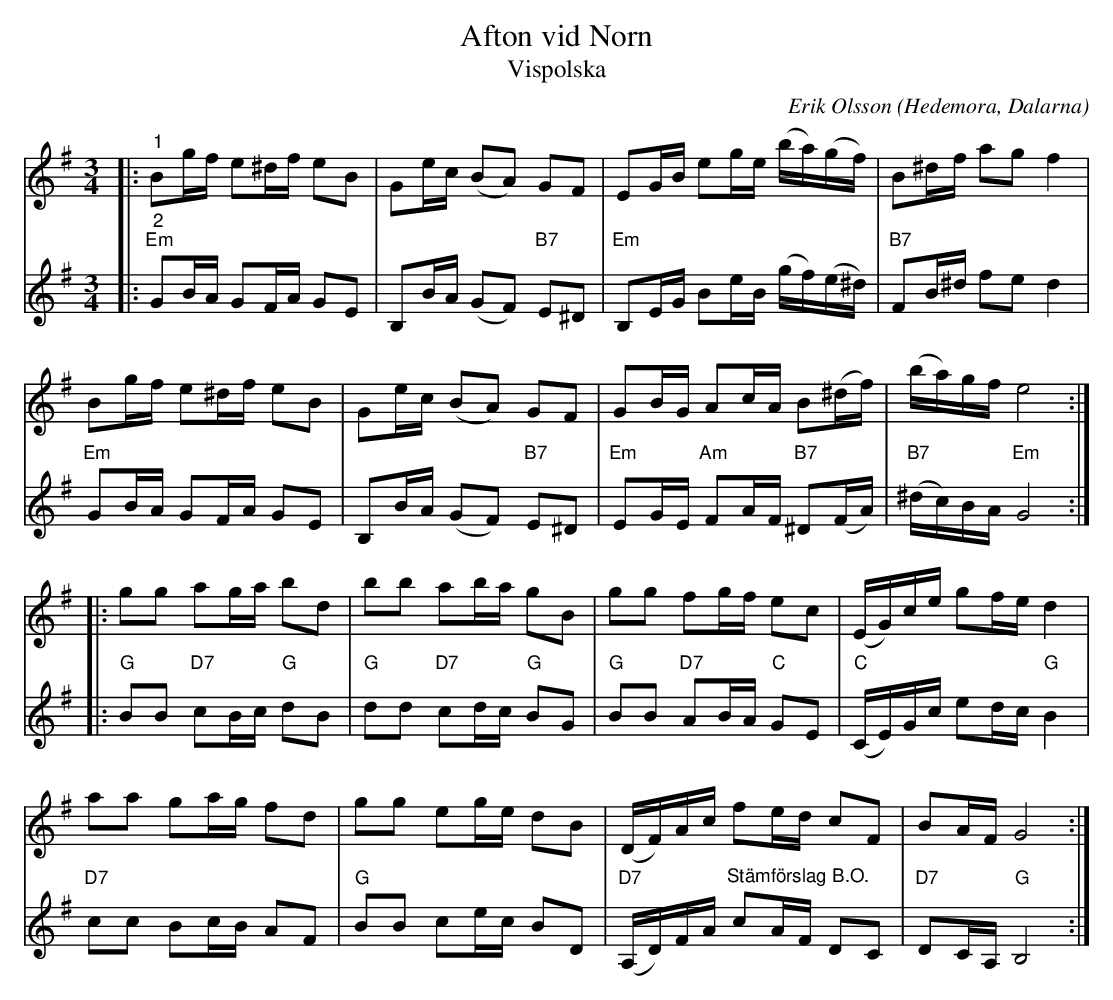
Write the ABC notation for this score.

X:1
T:Afton vid Norn
T:Vispolska
C:Erik Olsson
O:Hedemora, Dalarna
L:1/8
M:3/4
K:G
V:1
|:"^1" Bg/f/ e^d/f/ eB | Ge/c/ (BA) GF | EG/B/ eg/e/ (b/a/)(g/f/) | B^d/f/ ag f2 |
 Bg/f/ e^d/f/ eB | Ge/c/ (BA) GF | GB/G/ Ac/A/ B(^d/f/) | (b/a/)g/f/ e4 ::
 gg ag/a/ bd | bb ab/a/ gB | gg fg/f/ ec | (E/G/)c/e/ gf/e/ d2 |
aa ga/g/ fd | gg eg/e/ dB | (D/F/)A/c/ fe/d/ cF | BA/F/ G4 :|
V:2
|:"^2" "Em"GB/A/ GF/A/ GE | B,B/A/ (GF)"B7" E^D |"Em" B,E/G/ Be/B/ (g/f/)(e/^d/) | "B7" FB/^d/ fe d2 |
"Em" GB/A/ GF/A/ GE | B,B/A/ (GF) "B7" E^D |"Em" EG/E/ "Am" FA/F/ "B7" ^D(F/A/) | "B7" (^d/c/)B/A/ "Em" G4 ::
"G" BB "D7" cB/c/ "G" dB | "G" dd "D7"cd/c/ "G" BG |"G" BB"D7" AB/A/"C" GE |"C" (C/E/)G/c/ ed/c/"G" B2 |
"D7" cc Bc/B/ AF | "G" BB ce/c/ BD | "D7" (A,/D/)F/A/"^Stämförslag B.O." cA/F/ DC |"D7" DC/A,/"G" B,4 :|
